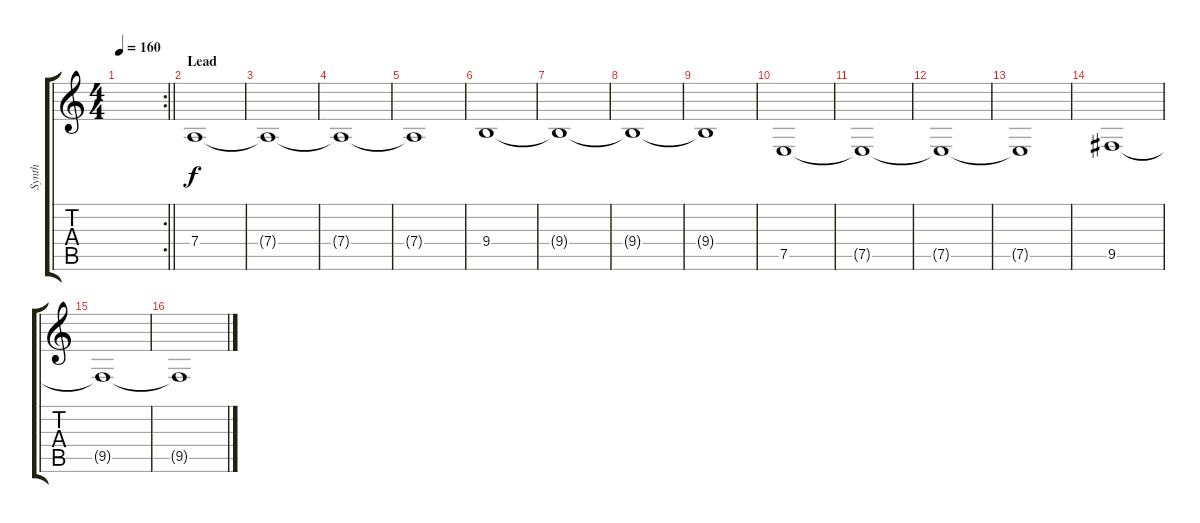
\track ("Synth" "Synth") {instrument choiraahs}
\staff {score tabs}
\tuning (E4 B3 G3 D3 A2 E2) {hide}
\rc 2
\ts (4 4)
\tempo 160
\clef g2
\barLineRight lightlight
\ks c
|
\section ("" "Lead")
7.4.1{volume 11} |
7.4{t}.1 |
7.4{t}.1 |
7.4{t}.1 |
9.4.1 |
9.4{t}.1 |
9.4{t}.1 |
9.4{t}.1 |
7.5.1 |
7.5{t}.1 |
7.5{t}.1 |
7.5{t}.1 |
9.5.1 |
9.5{t}.1 |
9.5{t}.1
